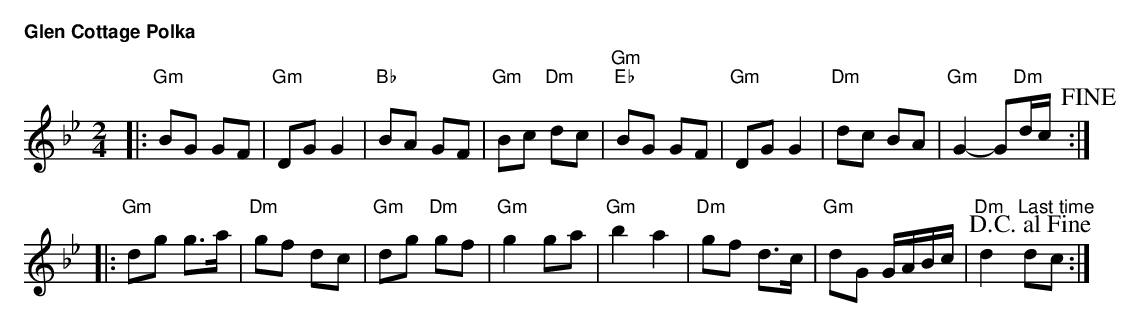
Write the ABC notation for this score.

X:1
T:Glen Cottage Polka
C:
M:2/4
L:1/8
K:Gm
|: "Gm"BG GF | "Gm"DG G2 | "Bb"BA GF | "Gm"Bc "Dm"dc | "Gm""Eb"BG GF | "Gm"DG G2 | "Dm"dc BA | "Gm"G2-G"Dm"d/c/!fine! :|
|: "Gm"dg g>a | "Dm"gf dc | "Gm"dg "Dm"gf | "Gm"g2ga | "Gm"b2a2 | "Dm"gf d>c | "Gm"dG G/A/B/c/ | "Dm"d2 "^Last time"!D.C.alfine!dc :|
